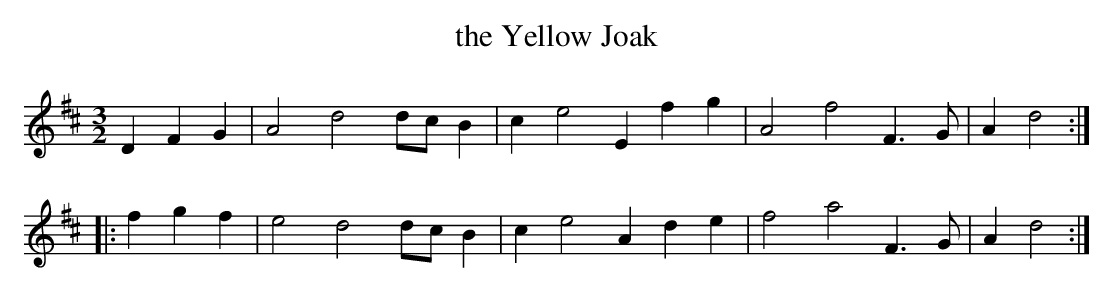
X:1
T:the Yellow Joak
M:3/2
L:1/8
K:D
   D2 F2 G2 | A4 d4 dc B2 | c2 e4 E2 f2 g2 | A4 f4 F3 G | A2 d4 :|
|: f2 g2 f2 | e4 d4 dc B2 | c2 e4 A2 d2 e2 | f4 a4 F3 G | A2 d4 :|
